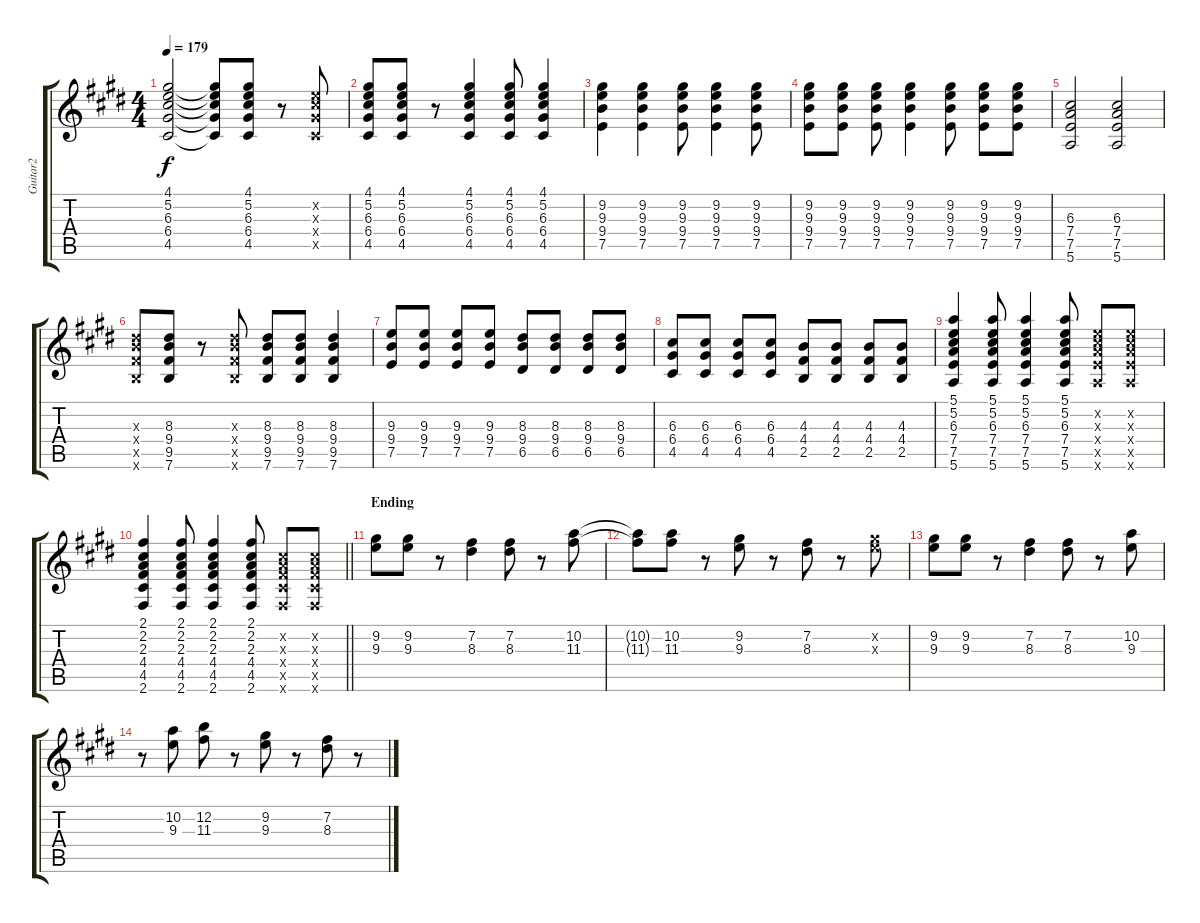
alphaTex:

\track ("Guitar2" "Guitar2") {instrument overdrivenguitar}
\staff {score tabs}
\tuning (E4 B3 G3 D3 A2 E2) {hide}
\ts (4 4)
\tempo 179
\clef g2
\ks e
(4.1 5.2 6.3 6.4 4.5).2{dy f} (4.1{t} 5.2{t} 6.3{t} 6.4{t} 4.5{t}).8 (4.1 5.2 6.3 6.4 4.5).8 r.8 (5.2{x} 6.3{x} 6.4{x} 4.5{x}).8 |
(4.1 5.2 6.3 6.4 4.5).8 (4.1 5.2 6.3 6.4 4.5).8 r.8 (4.1 5.2 6.3 6.4 4.5).4 (4.1 5.2 6.3 6.4 4.5).8 (4.1 5.2 6.3 6.4 4.5).4 |
(9.2 9.3 9.4 7.5).4 (9.2 9.3 9.4 7.5).4 (9.2 9.3 9.4 7.5).8 (9.2 9.3 9.4 7.5).4 (9.2 9.3 9.4 7.5).8 |
(9.2 9.3 9.4 7.5).8 (9.2 9.3 9.4 7.5).8 (9.2 9.3 9.4 7.5).8 (9.2 9.3 9.4 7.5).4 (9.2 9.3 9.4 7.5).8 (9.2 9.3 9.4 7.5).8 (9.2 9.3 9.4 7.5).8 |
(6.3 7.4 7.5 5.6).2 (6.3 7.4 7.5 5.6).2 |
(8.3{x} 9.4{x} 9.5{x} 7.6{x}).8 (8.3 9.4 9.5 7.6).8 r.8 (8.3{x} 9.4{x} 9.5{x} 7.6{x}).8 (8.3 9.4 9.5 7.6).8 (8.3 9.4 9.5 7.6).8 (8.3 9.4 9.5 7.6).4 |
(9.3 9.4 7.5).8 (9.3 9.4 7.5).8 (9.3 9.4 7.5).8 (9.3 9.4 7.5).8 (8.3 9.4 6.5).8 (8.3 9.4 6.5).8 (8.3 9.4 6.5).8 (8.3 9.4 6.5).8 |
(6.3 6.4 4.5).8 (6.3 6.4 4.5).8 (6.3 6.4 4.5).8 (6.3 6.4 4.5).8 (4.3 4.4 2.5).8 (4.3 4.4 2.5).8 (4.3 4.4 2.5).8 (4.3 4.4 2.5).8 |
(5.1 5.2 6.3 7.4 7.5 5.6).4 (5.1 5.2 6.3 7.4 7.5 5.6).8 (5.1 5.2 6.3 7.4 7.5 5.6).4 (5.1 5.2 6.3 7.4 7.5 5.6).8 (5.2{x} 6.3{x} 7.4{x} 7.5{x} 5.6{x}).8 (5.2{x} 6.3{x} 7.4{x} 7.5{x} 5.6{x}).8 |
\barLineRight lightlight
(2.1 2.2 2.3 4.4 4.5 2.6).4 (2.1 2.2 2.3 4.4 4.5 2.6).8 (2.1 2.2 2.3 4.4 4.5 2.6).4 (2.1 2.2 2.3 4.4 4.5 2.6).8 (2.2{x} 2.3{x} 4.4{x} 4.5{x} 2.6{x}).8 (2.2{x} 2.3{x} 4.4{x} 4.5{x} 2.6{x}).8 |
\section ("" "Ending")
(9.2 9.3).8 (9.2 9.3).8 r.8 (7.2 8.3).4 (7.2 8.3).8 r.8 (10.2 11.3).8 |
(10.2{t} 11.3{t}).8 (10.2 11.3).8 r.8 (9.2 9.3).8 r.8 (7.2 8.3).8 r.8 (9.2{x} 9.3{x}).8 |
(9.2 9.3).8 (9.2 9.3).8 r.8 (7.2 8.3).4 (7.2 8.3).8 r.8 (10.2 9.3).8 |
r.8 (10.2 9.3).8 (12.2 11.3).8 r.8 (9.2 9.3).8 r.8 (7.2 8.3).8 r.8
